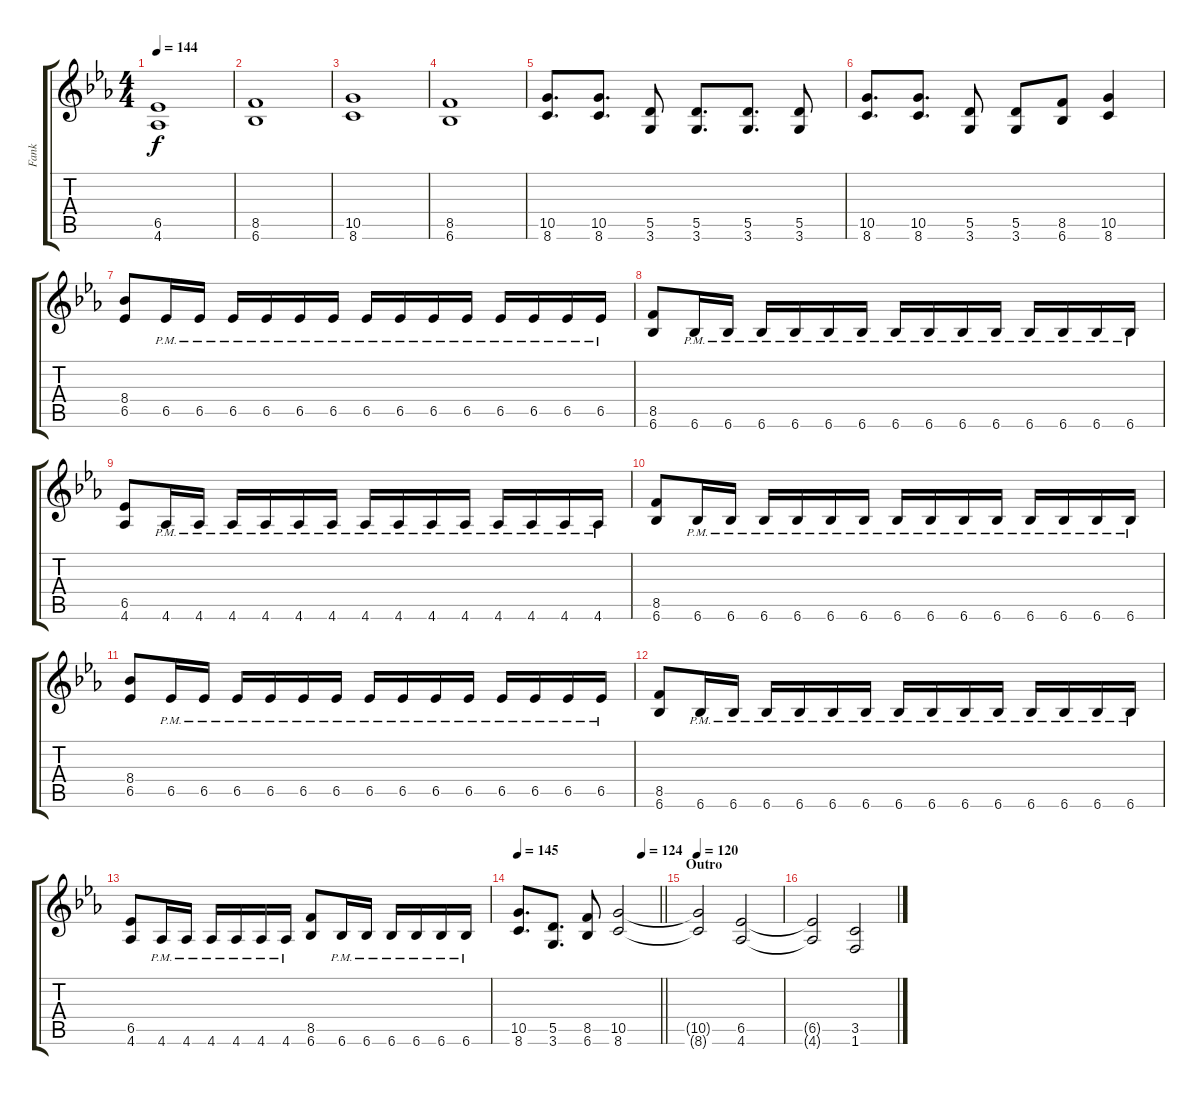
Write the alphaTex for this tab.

\track ("Fank" "Fank") {instrument distortionguitar}
\staff {score tabs}
\tuning (E4 B3 G3 D3 A2 E2) {hide}
\ts (4 4)
\tempo 144
\clef g2
\ks eb
(6.5 4.6).1{dy f} |
(8.5 6.6).1 |
(10.5 8.6).1 |
(8.5 6.6).1 |
(10.5 8.6).8{d} (10.5 8.6).8{d} (5.5 3.6).8 (5.5 3.6).8{d} (5.5 3.6).8{d} (5.5 3.6).8 |
(10.5 8.6).8{d} (10.5 8.6).8{d} (5.5 3.6).8 (5.5 3.6).8 (8.5 6.6).8 (10.5 8.6).4 |
(8.4 6.5).8{volume 14} 6.5{pm}.16 6.5{pm}.16 6.5{pm}.16 6.5{pm}.16 6.5{pm}.16 6.5{pm}.16 6.5{pm}.16 6.5{pm}.16 6.5{pm}.16 6.5{pm}.16 6.5{pm}.16 6.5{pm}.16 6.5{pm}.16 6.5{pm}.16 |
(8.5 6.6).8 6.6{pm}.16 6.6{pm}.16 6.6{pm}.16 6.6{pm}.16 6.6{pm}.16 6.6{pm}.16 6.6{pm}.16 6.6{pm}.16 6.6{pm}.16 6.6{pm}.16 6.6{pm}.16 6.6{pm}.16 6.6{pm}.16 6.6{pm}.16 |
(6.5 4.6).8 4.6{pm}.16 4.6{pm}.16 4.6{pm}.16 4.6{pm}.16 4.6{pm}.16 4.6{pm}.16 4.6{pm}.16 4.6{pm}.16 4.6{pm}.16 4.6{pm}.16 4.6{pm}.16 4.6{pm}.16 4.6{pm}.16 4.6{pm}.16 |
(8.5 6.6).8 6.6{pm}.16 6.6{pm}.16 6.6{pm}.16 6.6{pm}.16 6.6{pm}.16 6.6{pm}.16 6.6{pm}.16 6.6{pm}.16 6.6{pm}.16 6.6{pm}.16 6.6{pm}.16 6.6{pm}.16 6.6{pm}.16 6.6{pm}.16 |
(8.4 6.5).8 6.5{pm}.16 6.5{pm}.16 6.5{pm}.16 6.5{pm}.16 6.5{pm}.16 6.5{pm}.16 6.5{pm}.16 6.5{pm}.16 6.5{pm}.16 6.5{pm}.16 6.5{pm}.16 6.5{pm}.16 6.5{pm}.16 6.5{pm}.16 |
(8.5 6.6).8 6.6{pm}.16 6.6{pm}.16 6.6{pm}.16 6.6{pm}.16 6.6{pm}.16 6.6{pm}.16 6.6{pm}.16 6.6{pm}.16 6.6{pm}.16 6.6{pm}.16 6.6{pm}.16 6.6{pm}.16 6.6{pm}.16 6.6{pm}.16 |
(6.5 4.6).8 4.6{pm}.16 4.6{pm}.16 4.6{pm}.16 4.6{pm}.16 4.6{pm}.16 4.6{pm}.16 (8.5 6.6).8 6.6{pm}.16 6.6{pm}.16 6.6{pm}.16 6.6{pm}.16 6.6{pm}.16 6.6{pm}.16 |
\tempo (124 0.875)
\tempo 145
\barLineRight lightlight
(10.5 8.6).8{d} (5.5 3.6).8{d} (8.5 6.6).8 (10.5 8.6).2 |
\section ("" "Outro")
\tempo 120
(10.5{t} 8.6{t}).2 (6.5 4.6).2 |
(6.5{t} 4.6{t}).2 (3.5 1.6).2
